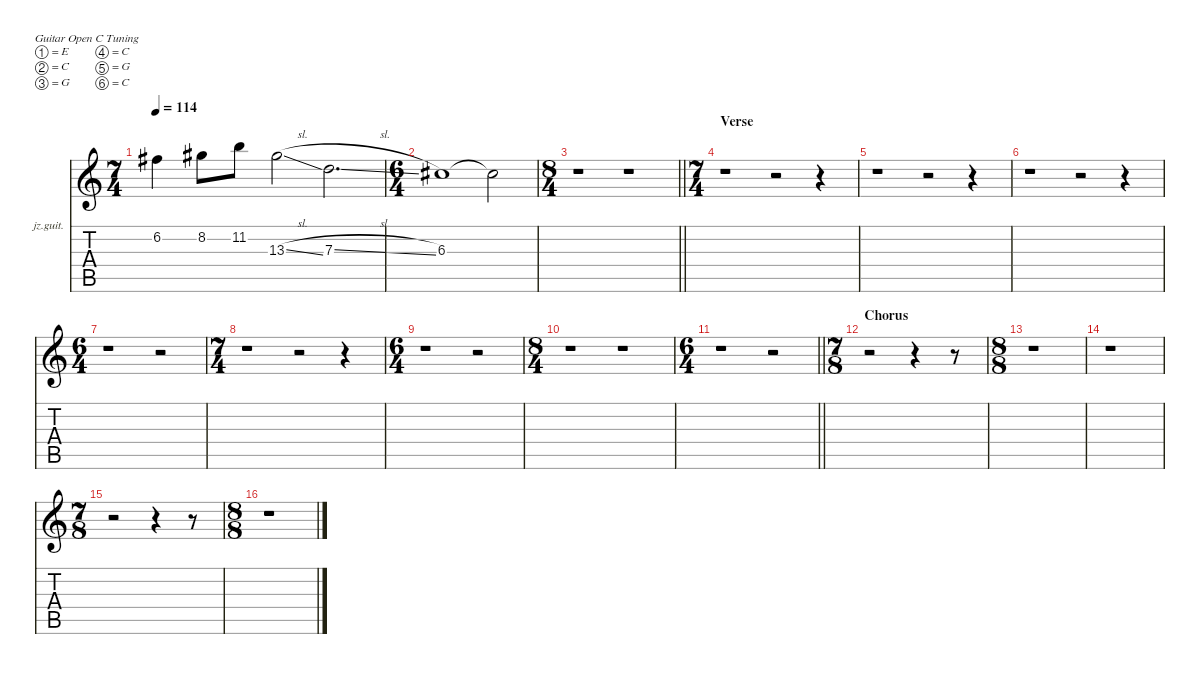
\defaultSystemsLayout 4
\hideDynamics
\bracketExtendMode nobrackets
\firstSystemTrackNameOrientation horizontal
\otherSystemsTrackNameOrientation horizontal
\track ("GTR Jazz" "jz.guit.") {instrument electricguitarjazz}
\staff {score tabs}
\tuning (E4 C4 G3 C3 G2 C2)
\ts (7 4)
\tempo 114
\clef g2
\ks c
6.2{acc #}.4{dy f beam Down} 8.2{acc #}.8{beam Down} 11.2.8{beam Down} 13.3{sl acc #}.2{beam Down} 7.3{sl}.2{d beam Down} |
\ts (6 4)
\beaming (8 2 2 2 6)
6.3{acc #}.1{beam Down} 6.3{t acc #}.2{beam Down} |
\ts (8 4)
\beaming (8 2 2 2 10)
\barLineRight lightlight
r.1{beam Down} r.1{beam Down} |
\ts (7 4)
\beaming (8 2 2 2 8)
\section ("" "Verse")
r.1{beam Down} r.2{beam Down} r.4{beam Down} |
r.1{beam Down} r.2{beam Down} r.4{beam Down} |
r.1{beam Down} r.2{beam Down} r.4{beam Down} |
\ts (6 4)
\beaming (8 2 2 2 6)
r.1{beam Down} r.2{beam Down} |
\ts (7 4)
\beaming (8 2 2 2 8)
r.1{beam Down} r.2{beam Down} r.4{beam Down} |
\ts (6 4)
\beaming (8 2 2 2 6)
r.1{beam Down} r.2{beam Down} |
\ts (8 4)
\beaming (8 2 2 2 10)
r.1{beam Down} r.1{beam Down} |
\ts (6 4)
\beaming (8 2 2 2 6)
\barLineRight lightlight
r.1{beam Down} r.2{beam Down} |
\ts (7 8)
\beaming (8 2 2 2 2)
\section ("" "Chorus")
r.2{beam Down} r.4{beam Down} r.8{beam Down} |
\ts (8 8)
\beaming (8 2 2 2 2)
r.1{beam Down} |
r.1{beam Down} |
\ts (7 8)
\beaming (8 2 2 2 2)
r.2{beam Down} r.4{beam Down} r.8{beam Down} |
\ts (8 8)
\beaming (8 2 2 2 2)
r.1{beam Down}
